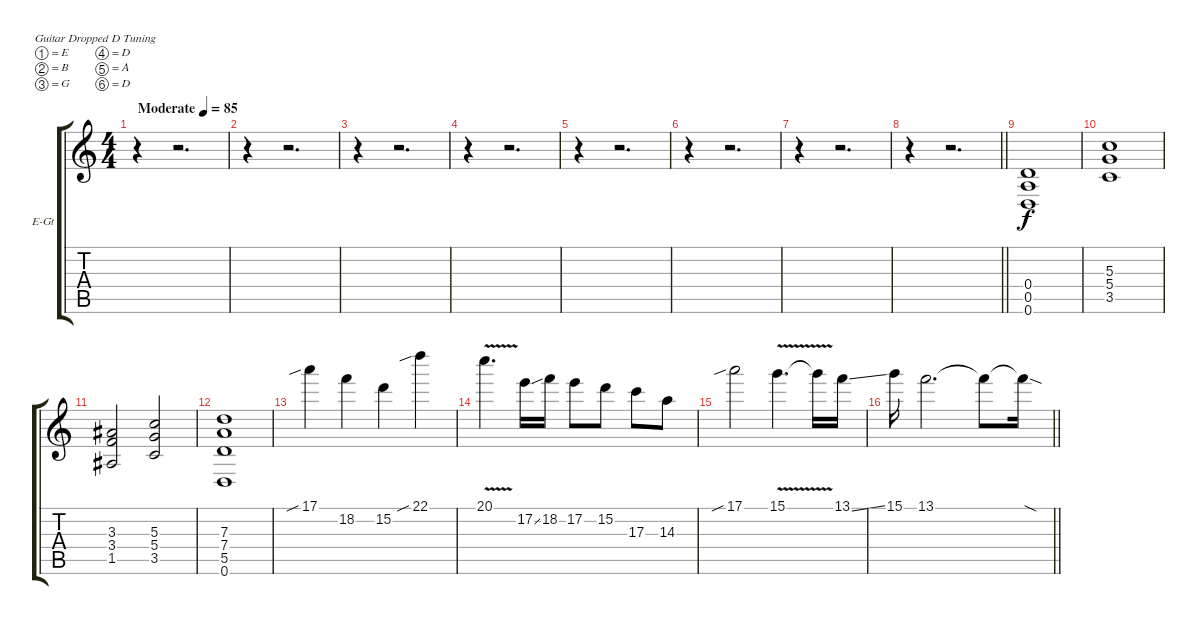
\bracketExtendMode groupsimilarinstruments
\firstSystemTrackNameOrientation horizontal
\otherSystemsTrackNameOrientation horizontal
\track ("Lead Guitar 2" "E-Gt") {mute instrument distortionguitar}
\staff {score tabs}
\tuning (E4 B3 G3 D3 A2 D2)
\ts (4 4)
\beaming (8 2 2 2 2)
\tempo (85 "Moderate")
\clef g2
\ks c
r.4{dy f instrument distortionguitar} r.2{d} |
r.4 r.2{d} |
r.4 r.2{d} |
r.4 r.2{d} |
r.4 r.2{d} |
r.4 r.2{d} |
r.4 r.2{d} |
\barLineRight lightlight
r.4 r.2{d} |
(0.4 0.5 0.6).1 |
(5.3 5.4 3.5).1 |
(3.3 3.4 1.5).2 (5.3 5.4 3.5).2 |
(7.3 7.4 5.5 0.6).1 |
17.1{sib}.4 18.2.4 15.2.4 22.1{sib}.4 |
20.1{v}.4{d} 17.2{ss}.16 18.2.16 17.2.8 15.2.8 17.3.8 14.3.8 |
17.1{sib}.2 15.1{v}.4{d} 15.1{v t}.16 13.1{ss}.16 |
\barLineRight lightlight
15.1.16 13.1.2{d} 13.1{t}.8 13.1{sod t}.16
